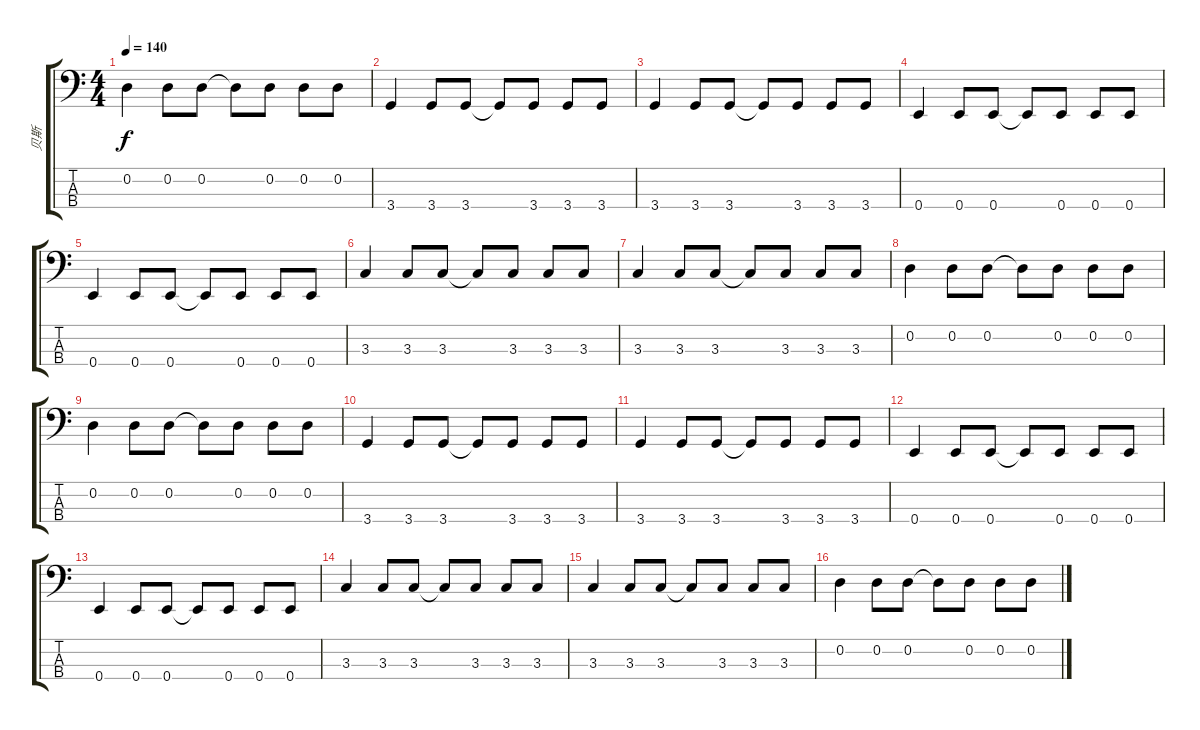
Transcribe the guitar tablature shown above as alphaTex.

\track ("贝斯" "贝斯") {instrument electricbasspick}
\staff {score tabs}
\tuning (G2 D2 A1 E1) {hide}
\ts (4 4)
\tempo 140
\clef f4
\ks c
0.2.4{dy f} 0.2.8 0.2.8 0.2{t}.8 0.2.8 0.2.8 0.2.8 |
3.4.4 3.4.8 3.4.8 3.4{t}.8 3.4.8 3.4.8 3.4.8 |
3.4.4 3.4.8 3.4.8 3.4{t}.8 3.4.8 3.4.8 3.4.8 |
0.4.4 0.4.8 0.4.8 0.4{t}.8 0.4.8 0.4.8 0.4.8 |
0.4.4 0.4.8 0.4.8 0.4{t}.8 0.4.8 0.4.8 0.4.8 |
3.3.4 3.3.8 3.3.8 3.3{t}.8 3.3.8 3.3.8 3.3.8 |
3.3.4 3.3.8 3.3.8 3.3{t}.8 3.3.8 3.3.8 3.3.8 |
0.2.4 0.2.8 0.2.8 0.2{t}.8 0.2.8 0.2.8 0.2.8 |
0.2.4 0.2.8 0.2.8 0.2{t}.8 0.2.8 0.2.8 0.2.8 |
3.4.4 3.4.8 3.4.8 3.4{t}.8 3.4.8 3.4.8 3.4.8 |
3.4.4 3.4.8 3.4.8 3.4{t}.8 3.4.8 3.4.8 3.4.8 |
0.4.4 0.4.8 0.4.8 0.4{t}.8 0.4.8 0.4.8 0.4.8 |
0.4.4 0.4.8 0.4.8 0.4{t}.8 0.4.8 0.4.8 0.4.8 |
3.3.4 3.3.8 3.3.8 3.3{t}.8 3.3.8 3.3.8 3.3.8 |
3.3.4 3.3.8 3.3.8 3.3{t}.8 3.3.8 3.3.8 3.3.8 |
0.2.4 0.2.8 0.2.8 0.2{t}.8 0.2.8 0.2.8 0.2.8
